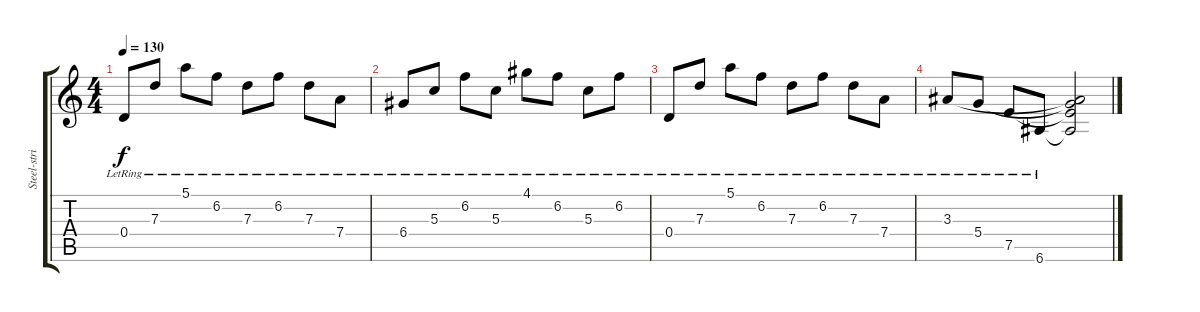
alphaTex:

\track ("Steel-string Guitar" "Steel-stri") {instrument acousticguitarsteel}
\staff {score tabs}
\tuning (E4 B3 G3 D3 A2 E2) {hide}
\ts (4 4)
\tempo 130
\clef g2
\ks c
0.4{lr}.8{dy f volume 0} 7.3{lr}.8 5.1{lr}.8 6.2{lr}.8 7.3{lr}.8 6.2{lr}.8 7.3{lr}.8 7.4{lr}.8 |
6.4{lr}.8 5.3{lr}.8 6.2{lr}.8 5.3{lr}.8 4.1{lr}.8 6.2{lr}.8 5.3{lr}.8 6.2{lr}.8 |
0.4{lr}.8 7.3{lr}.8 5.1{lr}.8 6.2{lr}.8 7.3{lr}.8 6.2{lr}.8 7.3{lr}.8 7.4{lr}.8 |
3.3{lr}.8 5.4{lr}.8 7.5{lr}.8 6.6{lr}.8 (3.3{t} 5.4{t} 7.5{t} 6.6{t}).2
